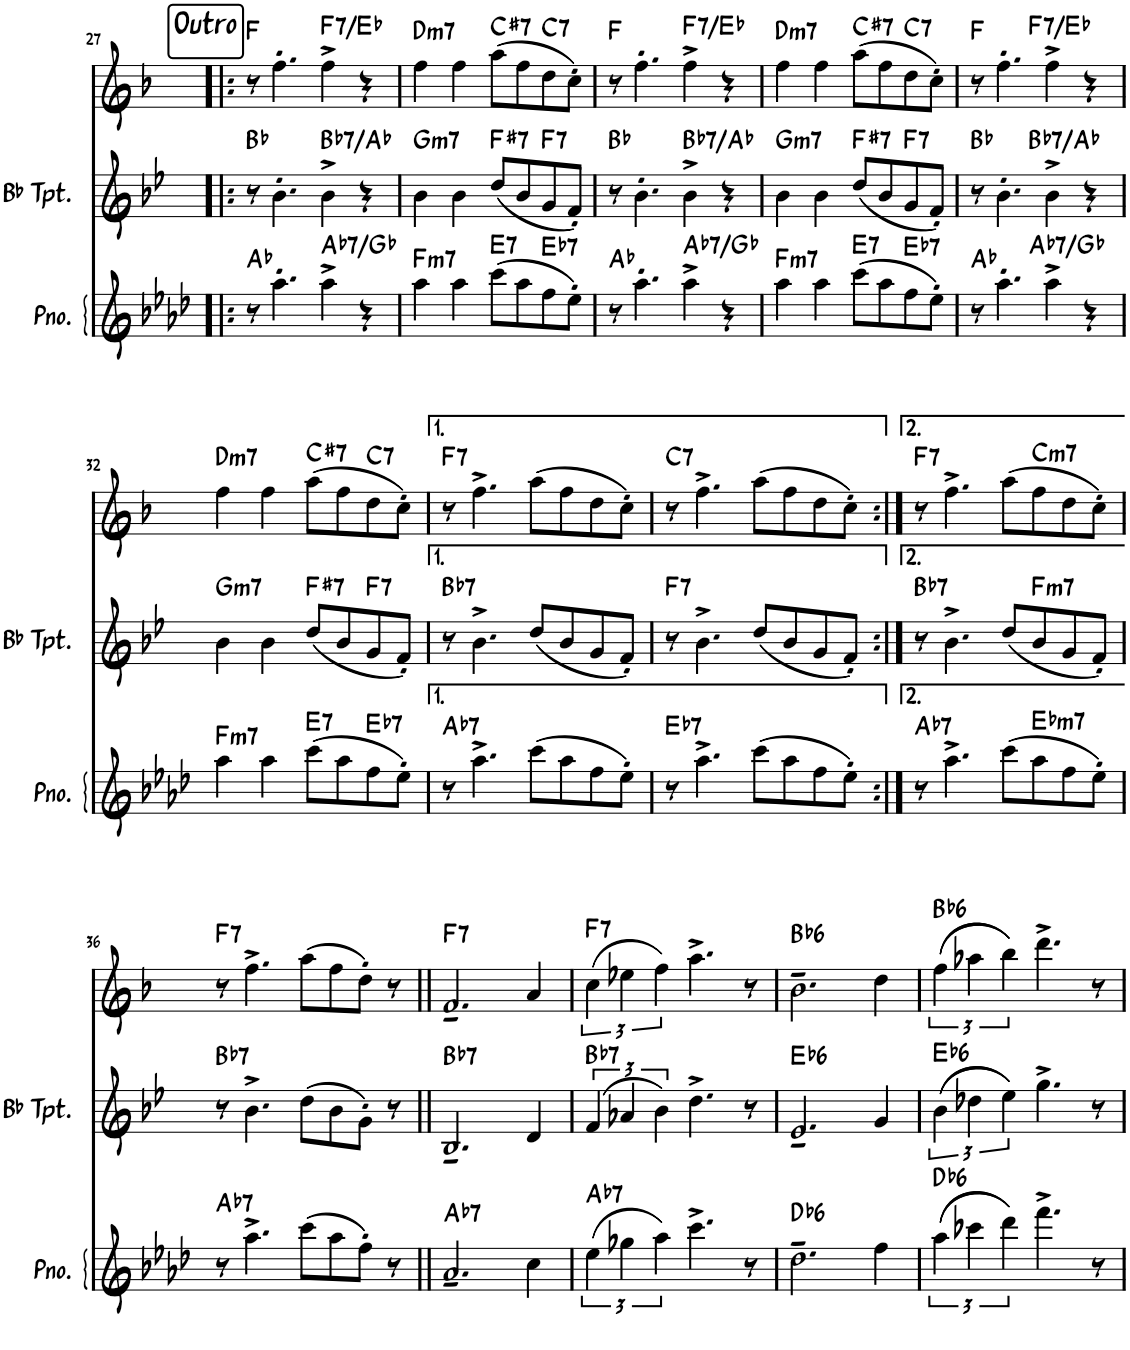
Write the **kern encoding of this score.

**kern	**harte	**kern	**harte	**kern	**harte
*part3	*part3	*part2	*part2	*part1	*part1
*staff3	*	*staff2	*	*staff1	*
*I"Piano	*	*I"Bb Trumpet	*	*I"Alto Sax	*
*I'Pno.	*	*I'Bb Tpt.	*	*I'Sax	*
!!LO:PB:g=z
*clefG2	*	*clefG2	*	*clefG2	*
*	*	*Trd1c2	*	*Trd5c9	*
*k[b-e-a-d-]	*	*k[b-e-]	*	*k[b-]	*
*M4/4	*	*M4/4	*	*M4/4	*
!!LO:REH:place=s1:a:t=
!!LO:REH:place=s1:a:cj:fs=14:t=Outro
=27!|:	=27!|:	=27!|:	=27!|:	=27!|:	=27!|:
8r	Ab:maj	8r	Bb:maj	8r	F:maj
4.aa-'\	.	4.b-'\	.	4.ff'\	.
!	!LO:H:kt=7	!	!LO:H:kt=7	!	!LO:H:kt=7
4aa-^\	Ab:7/b7	4b-^\	Bb:7/b7	4ff^\	F:7/b7
4r	.	4r	.	4r	.
=28	=28	=28	=28	=28	=28
!	!LO:H:kt=m7	!	!LO:H:kt=m7	!	!LO:H:kt=m7
4aa-\	F:min7	4b-\	G:min7	4ff\	D:min7
4aa-\	.	4b-\	.	4ff\	.
!	!LO:H:kt=7	!	!LO:H:kt=7	!	!LO:H:kt=7
(8ccc\L	E:7	(8dd/L	F#:7	(8aa\L	C#:7
8aa-\	.	8b-/	.	8ff\	.
!	!LO:H:kt=7	!	!LO:H:kt=7	!	!LO:H:kt=7
8ff\	Eb:7	8g/	F:7	8dd\	C:7
8ee-'\J)	.	8f'/J)	.	8cc'\J)	.
=29	=29	=29	=29	=29	=29
8r	Ab:maj	8r	Bb:maj	8r	F:maj
4.aa-'\	.	4.b-'\	.	4.ff'\	.
!	!LO:H:kt=7	!	!LO:H:kt=7	!	!LO:H:kt=7
4aa-^\	Ab:7/b7	4b-^\	Bb:7/b7	4ff^\	F:7/b7
4r	.	4r	.	4r	.
=30	=30	=30	=30	=30	=30
!	!LO:H:kt=m7	!	!LO:H:kt=m7	!	!LO:H:kt=m7
4aa-\	F:min7	4b-\	G:min7	4ff\	D:min7
4aa-\	.	4b-\	.	4ff\	.
!	!LO:H:kt=7	!	!LO:H:kt=7	!	!LO:H:kt=7
(8ccc\L	E:7	(8dd/L	F#:7	(8aa\L	C#:7
8aa-\	.	8b-/	.	8ff\	.
!	!LO:H:kt=7	!	!LO:H:kt=7	!	!LO:H:kt=7
8ff\	Eb:7	8g/	F:7	8dd\	C:7
8ee-'\J)	.	8f'/J)	.	8cc'\J)	.
=31	=31	=31	=31	=31	=31
*^	*	*^	*	*^	*
8r	4.ryy	Ab:maj	8r	4.ryy	Bb:maj	8r	4.ryy	F:maj
4.aa-'\	.	.	4.b-'\	.	.	4.ff'\	.	.
!	!	!LO:H:kt=7	!	!	!LO:H:kt=7	!	!	!LO:H:kt=7
.	2ryy	Ab:7/b7	.	2ryy	Bb:7/b7	.	2ryy	F:7/b7
4aa-^\	.	.	4b-^\	.	.	4ff^\	.	.
4r	.	.	4r	.	.	4r	.	.
.	8ryy	.	.	8ryy	.	.	8ryy	.
!!LO:LB:g=z
=32	=32	=32	=32	=32	=32	=32	=32	=32
!	!	!LO:H:kt=m7	!	!	!LO:H:kt=m7	!	!	!LO:H:kt=m7
*v	*v	*	*	*	*	*v	*v	*
*	*	*v	*v	*	*	*
4aa-\	F:min7	4b-\	G:min7	4ff\	D:min7
4aa-\	.	4b-\	.	4ff\	.
!	!LO:H:kt=7	!	!LO:H:kt=7	!	!LO:H:kt=7
(8ccc\L	E:7	(8dd/L	F#:7	(8aa\L	C#:7
8aa-\	.	8b-/	.	8ff\	.
!	!LO:H:kt=7	!	!LO:H:kt=7	!	!LO:H:kt=7
8ff\	Eb:7	8g/	F:7	8dd\	C:7
8ee-'\J)	.	8f'/J)	.	8cc'\J)	.
=33	=33	=33	=33	=33	=33
!	!LO:H:kt=7	!	!LO:H:kt=7	!	!LO:H:kt=7
8r	Ab:7	8r	Bb:7	8r	F:7
4.aa-^\	.	4.b-^\	.	4.ff^\	.
(8ccc\L	.	(8dd/L	.	(8aa\L	.
8aa-\	.	8b-/	.	8ff\	.
8ff\	.	8g/	.	8dd\	.
8ee-'\J)	.	8f'/J)	.	8cc'\J)	.
=34	=34	=34	=34	=34	=34
!	!LO:H:kt=7	!	!LO:H:kt=7	!	!LO:H:kt=7
8r	Eb:7	8r	F:7	8r	C:7
4.aa-^\	.	4.b-^\	.	4.ff^\	.
(8ccc\L	.	(8dd/L	.	(8aa\L	.
8aa-\	.	8b-/	.	8ff\	.
8ff\	.	8g/	.	8dd\	.
8ee-'\J)	.	8f'/J)	.	8cc'\J)	.
=35:|!	=35:|!	=35:|!	=35:|!	=35:|!	=35:|!
!	!LO:H:kt=7	!	!LO:H:kt=7	!	!LO:H:kt=7
8r	Ab:7	8r	Bb:7	8r	F:7
4.aa-^\	.	4.b-^\	.	4.ff^\	.
(8ccc\L	.	(8dd/L	.	(8aa\L	.
!	!LO:H:kt=m7	!	!LO:H:kt=m7	!	!LO:H:kt=m7
8aa-\	Eb:min7	8b-/	F:min7	8ff\	C:min7
8ff\	.	8g/	.	8dd\	.
8ee-'\J)	.	8f'/J)	.	8cc'\J)	.
!!LO:LB:g=z
=36	=36	=36	=36	=36	=36
!	!LO:H:kt=7	!	!LO:H:kt=7	!	!LO:H:kt=7
8r	Ab:7	8r	Bb:7	8r	F:7
4.aa-^\	.	4.b-^\	.	4.ff^\	.
(8ccc\L	.	(8dd\L	.	(8aa\L	.
8aa-\	.	8b-\	.	8ff\	.
8ff'\J)	.	8g'\J)	.	8dd'\J)	.
8r	.	8r	.	8r	.
=37||	=37||	=37||	=37||	=37||	=37||
!	!LO:H:kt=7	!	!LO:H:kt=7	!	!LO:H:kt=7
2.a-~/	Ab:7	2.B-~/	Bb:7	2.f~/	F:7
4cc\	.	4d/	.	4a/	.
=38	=38	=38	=38	=38	=38
!	!LO:H:kt=7	!	!LO:H:kt=7	!	!LO:H:kt=7
(6ee-\	Ab:7	(6f/	Bb:7	(6cc\	F:7
6gg-X\	.	6a-X/	.	6ee-X\	.
6aa-\)	.	6b-\)	.	6ff\)	.
4.ccc^\	.	4.dd^\	.	4.aa^\	.
8r	.	8r	.	8r	.
=39	=39	=39	=39	=39	=39
!	!LO:H:kt=6	!	!LO:H:kt=6	!	!LO:H:kt=6
2.dd-~\	Db:maj6	2.e-~/	Eb:maj6	2.b-~\	Bb:maj6
4ff\	.	4g/	.	4dd\	.
=40	=40	=40	=40	=40	=40
!	!LO:H:kt=6	!	!LO:H:kt=6	!	!LO:H:kt=6
((6aa-\	Db:maj6	((6b-\	Eb:maj6	((6ff\	Bb:maj6
6ccc-X\	.	6dd-X\	.	6aa-X\	.
6ddd-\))	.	6ee-\))	.	6bb-\))	.
4.fff^\	.	4.gg^\	.	4.ddd^\	.
8r	.	8r	.	8r	.
=	=	=	=	=	=
*-	*-	*-	*-	*-	*-
